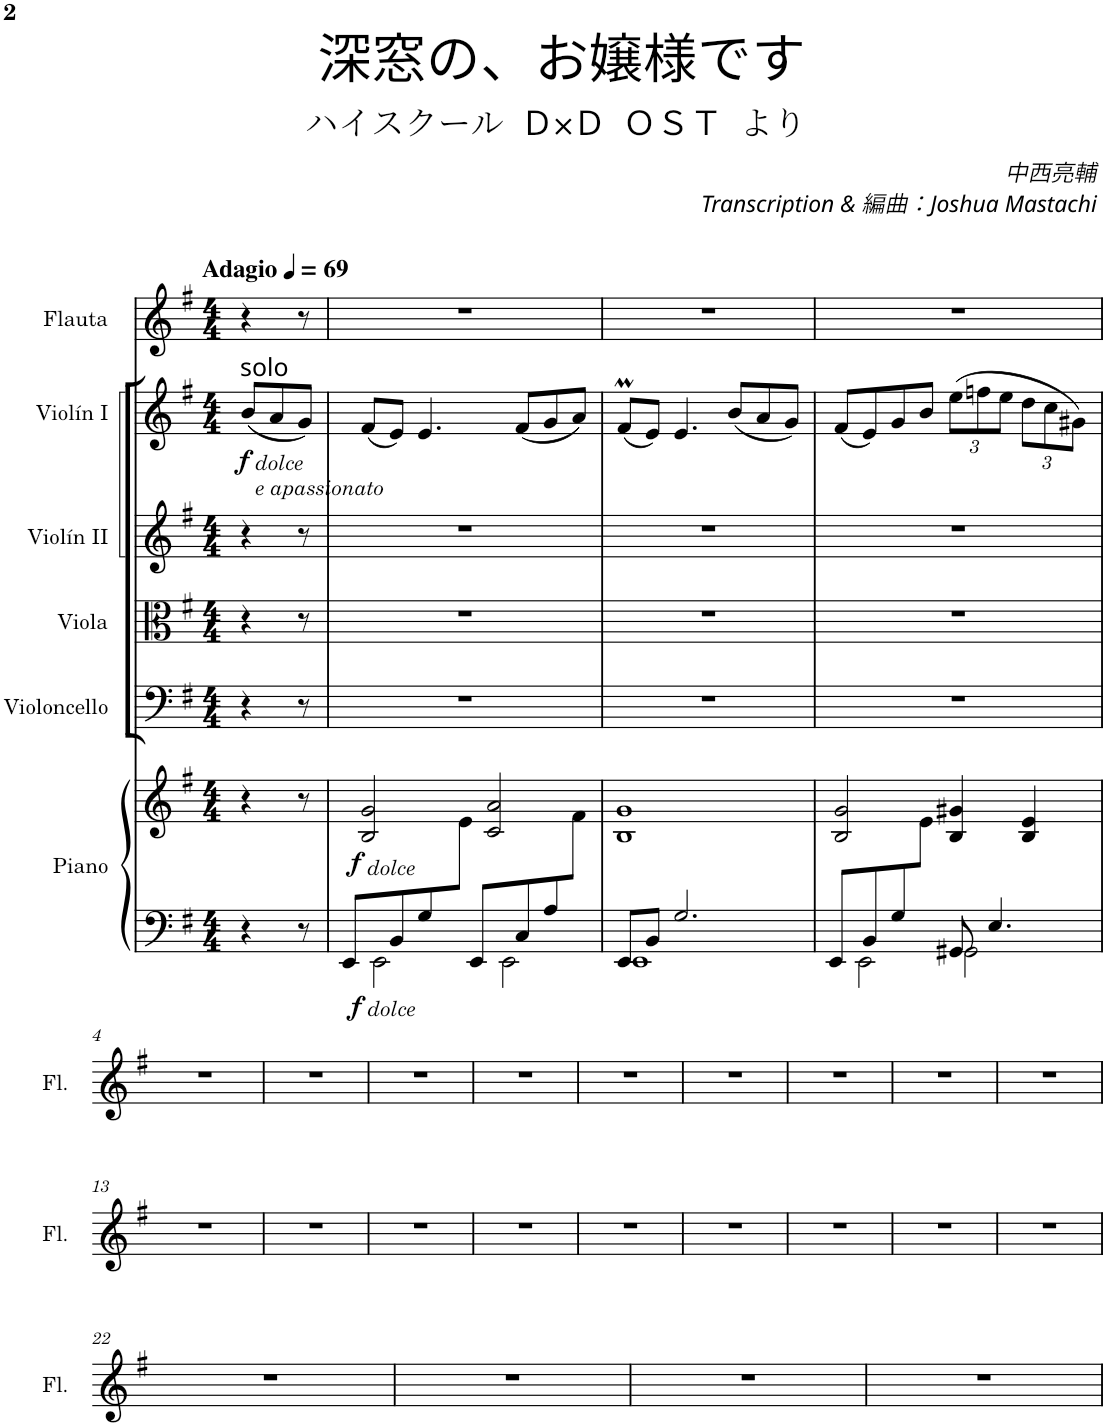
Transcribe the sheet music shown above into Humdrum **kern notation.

**kern	**kern	**dynam	**kern	**dynam
*part2	*part2	*part2	*part1	*part1
*staff3	*staff2	*staff2/3	*staff1	*staff1
*I"Piano	*	*	*I"Violín I	*
*I'Pno.	*	*	*I'Vln. I	*
*clefF4	*clefG2	*	*clefG2	*
*k[f#]	*k[f#]	*	*k[f#]	*
*e:	*e:	*	*e:	*
*M4/4	*M4/4	*	*M4/4	*
=	=	=	=	=
!	!	!	!LO:TX:a:t=solo	!
!	!	!	!LO:TX:b:i:t=dolce	!
!	!	!	!LO:TX:b:t=e apassionato	!
!	!	!	!	!LO:DY:b
4r	4r	.	(8b/L	f
.	.	.	8a/	.
8r	8r	.	8g/J)	.
=1	=1	=1	=1	=1
*^	*^	*	*	*
!	!	!LO:TX:b:i:t=dolce	!	!	!	!
!LO:TX:b:i:t=dolce	!	!	!	!	!	!
!	!	!	!	!LO:DY:b=2	!	!
!	!	!	!	!LO:DY:n=1:b	!	!
8EE/L	2EE\	2B/ 2g/	4.ryy	f f	(8f#/L	.
8BB/	.	.	.	.	8e/J)	.
8G/	.	.	.	.	4.e/	.
8ryy	.	.	8e\J	.	.	.
8EE/L	2EE\	2c/ 2a/	4.ryy	.	.	.
8C/	.	.	.	.	(8f#/L	.
8A/	.	.	.	.	8g/	.
8ryy	.	.	8f#\J	.	8a/J)	.
*	*	*v	*v	*	*	*
=2	=2	=2	=2	=2	=2
8EE/L	1EE	1B 1g	.	(8f#m/L	.
8BB/J	.	.	.	8e/J)	.
2.G/	.	.	.	4.e/	.
.	.	.	.	(8b/L	.
.	.	.	.	8a/	.
.	.	.	.	8g/J)	.
=3	=3	=3	=3	=3	=3
*	*	*^	*	*	*
8EE/L	2EE\	2B/ 2g/	4.ryy	.	(8f#/L	.
8BB/	.	.	.	.	8e/)	.
8G/	.	.	.	.	8g/	.
8ryy	.	.	8e\J	.	8b/J	.
*	*	*	*	*	*Xbrackettup	*
8GG#X/	2GG#\	4B/ 4g#X/	2ryy	.	(12ee\L	.
.	.	.	.	.	12ffn\	.
4.E/	.	.	.	.	.	.
.	.	.	.	.	12ee\J	.
.	.	4B/ 4e/	.	.	12dd\L	.
.	.	.	.	.	12cc\	.
.	.	.	.	.	12g#X\J)	.
*v	*v	*	*	*	*	*
*	*v	*v	*	*	*
!!LO:LB:g=z
=4	=4	=4	=4	=4
1r	1r	.	1r	.
=5	=5	=5	=5	=5
1r	1r	.	1r	.
=6	=6	=6	=6	=6
1r	1r	.	1r	.
=7	=7	=7	=7	=7
1r	1r	.	1r	.
=8	=8	=8	=8	=8
1r	1r	.	1r	.
=9	=9	=9	=9	=9
1r	1r	.	1r	.
=10	=10	=10	=10	=10
1r	1r	.	1r	.
=11	=11	=11	=11	=11
1r	1r	.	1r	.
=12	=12	=12	=12	=12
1r	1r	.	1r	.
!!LO:LB:g=z
=13	=13	=13	=13	=13
1r	1r	.	1r	.
=14	=14	=14	=14	=14
1r	1r	.	1r	.
=15	=15	=15	=15	=15
1r	1r	.	1r	.
=16	=16	=16	=16	=16
1r	1r	.	1r	.
=17	=17	=17	=17	=17
1r	1r	.	1r	.
=18	=18	=18	=18	=18
1r	1r	.	1r	.
=19	=19	=19	=19	=19
1r	1r	.	1r	.
=20	=20	=20	=20	=20
1r	1r	.	1r	.
=21	=21	=21	=21	=21
1r	1r	.	1r	.
!!LO:LB:g=z
=22	=22	=22	=22	=22
1r	1r	.	1r	.
=23	=23	=23	=23	=23
1r	1r	.	1r	.
=24	=24	=24	=24	=24
1r	1r	.	1r	.
=25	=25	=25	=25	=25
1r	1r	.	1r	.
=	=	=	=	=
*-	*-	*-	*-	*-
